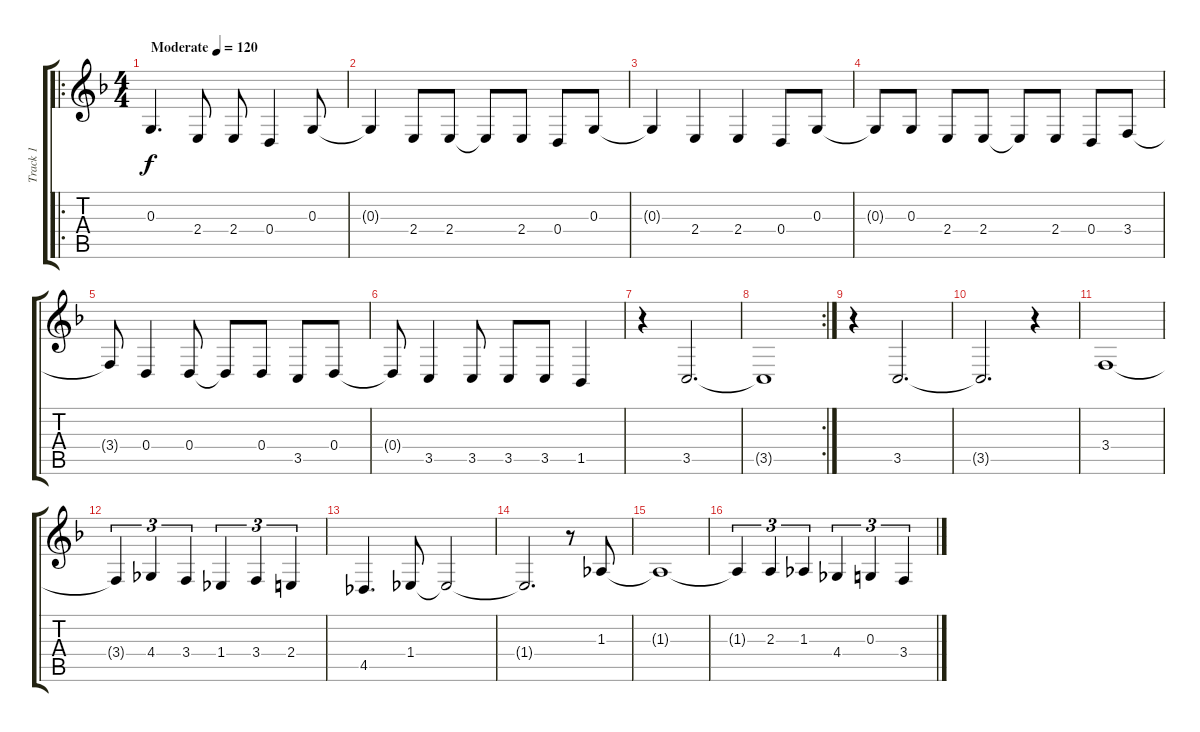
\track ("Track 1" "Track 1") {instrument clarinet}
\staff {score tabs}
\tuning (E4 B3 G3 D3 A2 E2) {hide}
\ro
\ts (4 4)
\tempo (120 "Moderate")
\clef g2
\ks f
0.3.4{d dy f instrument clarinet} 2.4.8 2.4.8 0.4.4 0.3.8 |
0.3{t}.4 2.4.8 2.4.8 2.4{t}.8 2.4.8 0.4.8 0.3.8 |
0.3{t}.4 2.4.4 2.4.4 0.4.8 0.3.8 |
0.3{t}.8 0.3.8 2.4.8 2.4.8 2.4{t}.8 2.4.8 0.4.8 3.4.8 |
3.4{t}.8 0.4.4 0.4.8 0.4{t}.8 0.4.8 3.5.8 0.4.8 |
0.4{t}.8 3.5.4 3.5.8 3.5.8 3.5.8 1.5.4 |
r.4 3.5.2{d} |
\rc 2
3.5{t}.1 |
r.4 3.5.2{d} |
3.5{t}.2{d} r.4 |
3.4.1 |
3.4{t}.4{tu (3 2)} 4.4.4{tu (3 2)} 3.4.4{tu (3 2)} 1.4.4{tu (3 2)} 3.4.4{tu (3 2)} 2.4.4{tu (3 2)} |
4.5.4{d} 1.4.8 1.4{t}.2 |
1.4{t}.2{d} r.8 1.3.8 |
1.3{t}.1 |
1.3{t}.4{tu (3 2)} 2.3.4{tu (3 2)} 1.3.4{tu (3 2)} 4.4.4{tu (3 2)} 0.3.4{tu (3 2)} 3.4.4{tu (3 2)}
